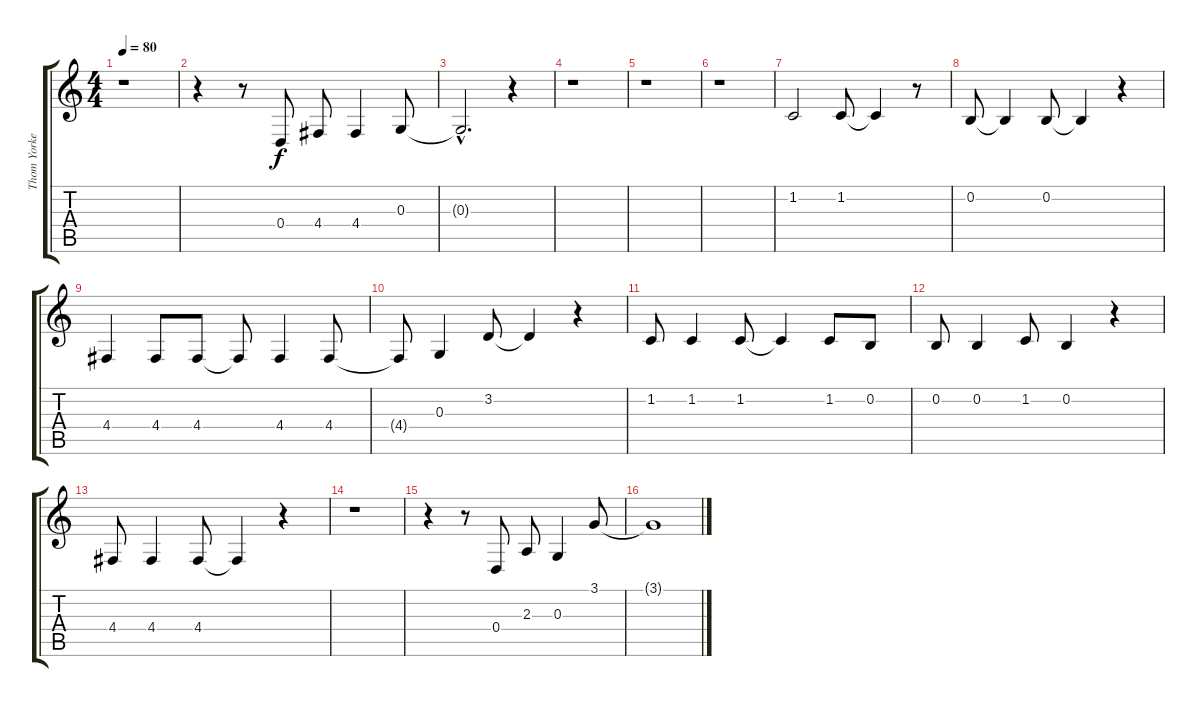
\track ("Thom Yorke (vox)" "Thom Yorke") {instrument drawbarorgan}
\staff {score tabs}
\tuning (E4 B3 G3 D3 A2 E2) {hide}
\ts (4 4)
\tempo 80
\clef g2
\ks c
r.1{dy f} |
r.4 r.8 0.4.8 4.4.8 4.4.4 0.3.8 |
0.3{hac t}.2{d} r.4 |
r.1 |
r.1 |
r.1 |
1.2.2 1.2.8 1.2{t}.4 r.8 |
0.2.8 0.2{t}.4 0.2.8 0.2{t}.4 r.4 |
4.4.4 4.4.8 4.4.8 4.4{t}.8 4.4.4 4.4.8 |
4.4{t}.8 0.3.4 3.2.8 3.2{t}.4 r.4 |
1.2.8 1.2.4 1.2.8 1.2{t}.4 1.2.8 0.2.8 |
0.2.8 0.2.4 1.2.8 0.2.4 r.4 |
4.4.8 4.4.4 4.4.8 4.4{t}.4 r.4 |
r.1 |
r.4 r.8 0.4.8 2.3.8 0.3.4 3.1.8 |
3.1{t}.1
